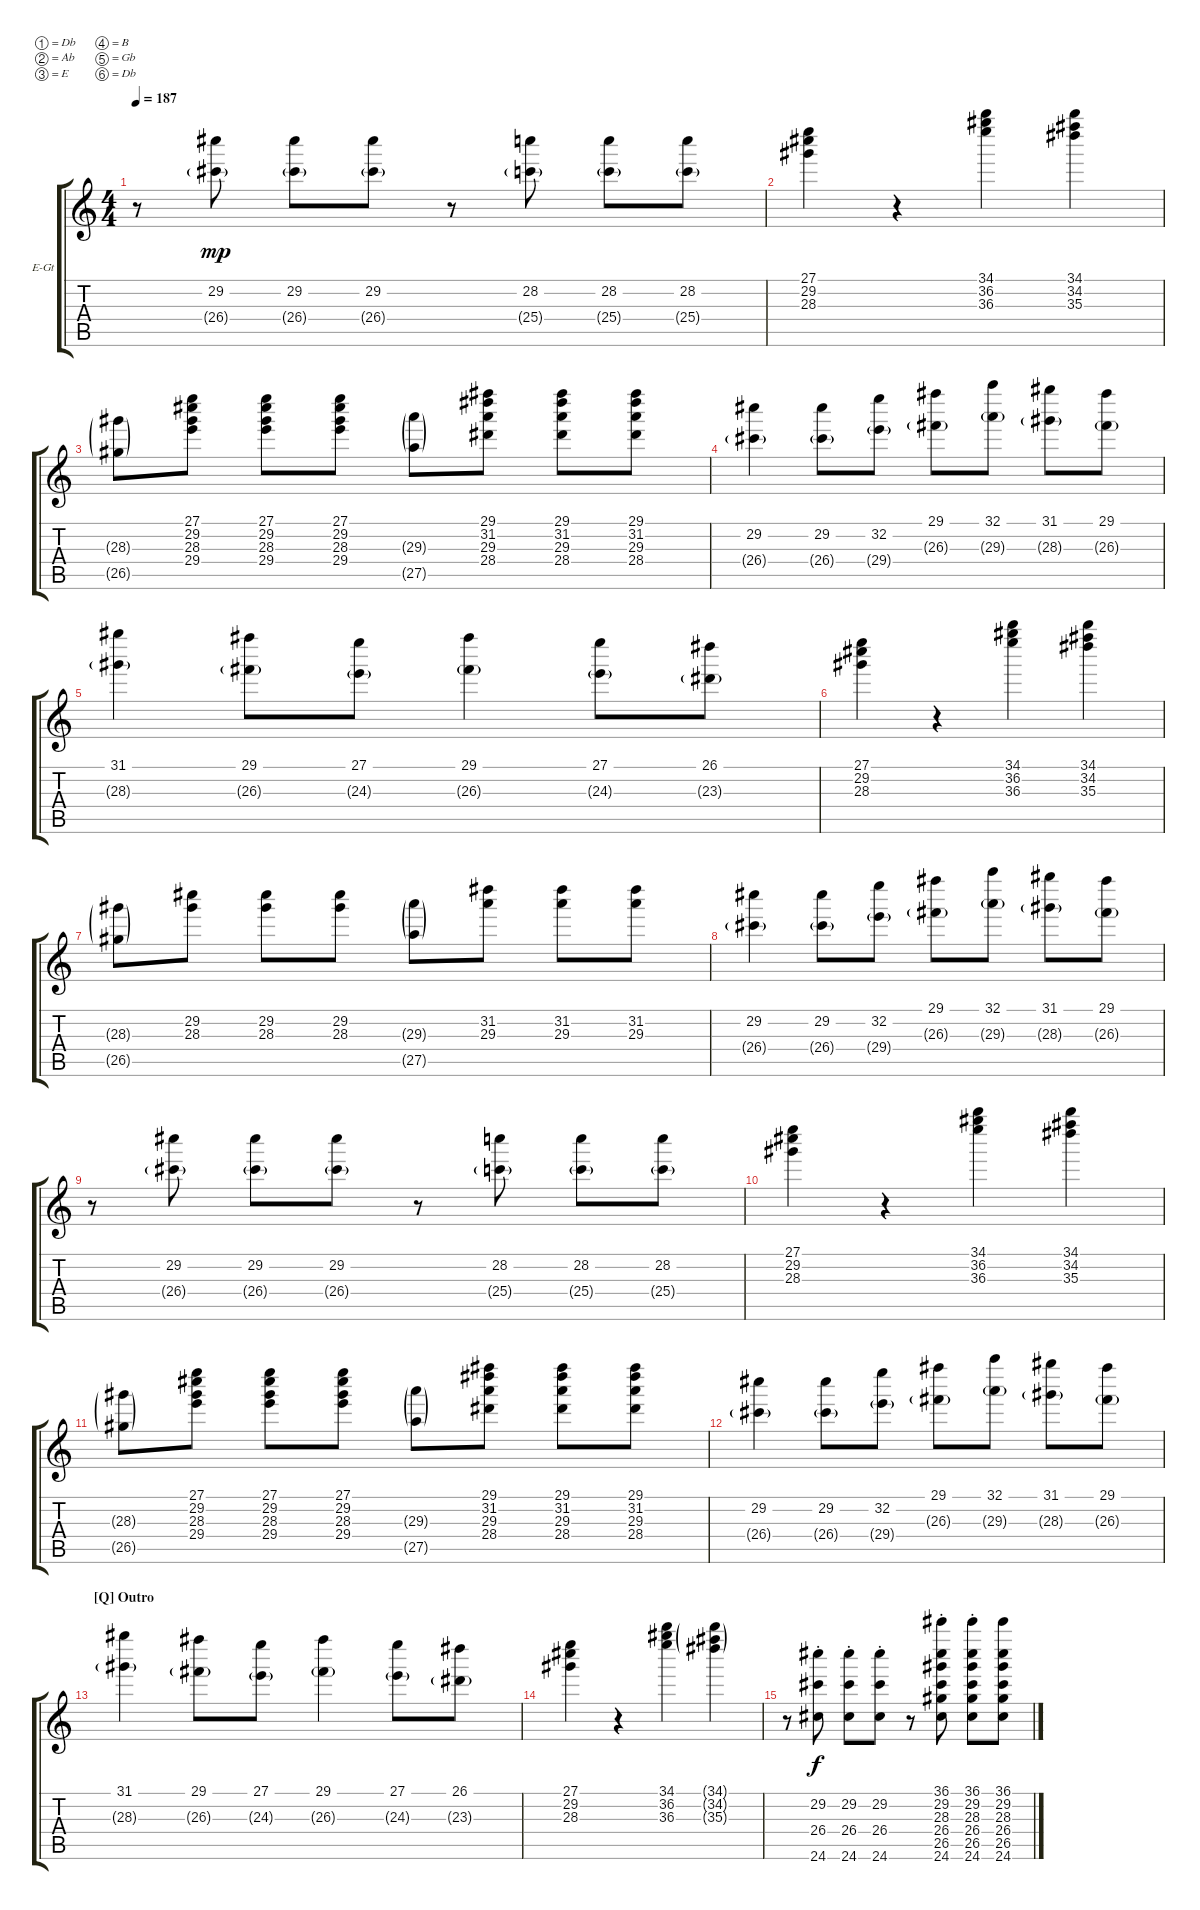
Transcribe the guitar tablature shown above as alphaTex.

\defaultSystemsLayout 4
\bracketExtendMode groupsimilarinstruments
\firstSystemTrackNameOrientation horizontal
\otherSystemsTrackNameOrientation horizontal
\track ("Synth III" "E-Gt") {instrument stringensemble1}
\staff {score tabs}
\tuning (Db4 Ab3 E3 B2 Gb2 Db2)
\displaytranspose 12
\ts (4 4)
\tempo 187
\clef g2
\scale
0.333333
\ks c
r.8{dy mp} (29.2 26.4{g}).8 (29.2 26.4{g}).8 (29.2 26.4{g}).8 r.8 (28.2 25.4{g}).8 (28.2 25.4{g}).8 (28.2 25.4{g}).8 |
\scale
0.333333 (27.1 29.2 28.3).4 r.4 (34.1 36.2 36.3).4 (34.1 34.2 35.3).4 |
\scale
0.333333 (28.3{g} 26.5{g}).8 (27.1 29.2 28.3 29.4).8 (27.1 29.2 28.3 29.4).8 (27.1 29.2 28.3 29.4).8 (29.3{g} 27.5{g}).8 (29.1 31.2 29.3 28.4).8 (29.1 31.2 29.3 28.4).8 (29.1 31.2 29.3 28.4).8 |
\scale
0.333333 (29.2 26.4{g}).4 (29.2 26.4{g}).8 (32.2 29.4{g}).8 (29.1 26.3{g}).8 (32.1 29.3{g}).8 (31.1 28.3{g}).8 (29.1 26.3{g}).8 |
\scale
0.333333 (31.1 28.3{g}).4 (29.1 26.3{g}).8 (27.1 24.3{g}).8 (29.1 26.3{g}).4 (27.1 24.3{g}).8 (26.1 23.3{g}).8 |
\scale
0.333333 (27.1 29.2 28.3).4 r.4 (34.1 36.2 36.3).4 (34.1 34.2 35.3).4 |
\scale
0.333333 (28.3{g} 26.5{g}).8 (29.2 28.3).8 (29.2 28.3).8 (29.2 28.3).8 (29.3{g} 27.5{g}).8 (31.2 29.3).8 (31.2 29.3).8 (31.2 29.3).8 |
\scale
0.333333 (29.2 26.4{g}).4 (29.2 26.4{g}).8 (32.2 29.4{g}).8 (29.1 26.3{g}).8 (32.1 29.3{g}).8 (31.1 28.3{g}).8 (29.1 26.3{g}).8 |
\scale
0.333333 r.8 (29.2 26.4{g}).8 (29.2 26.4{g}).8 (29.2 26.4{g}).8 r.8 (28.2 25.4{g}).8 (28.2 25.4{g}).8 (28.2 25.4{g}).8 |
\scale
0.333333 (27.1 29.2 28.3).4 r.4 (34.1 36.2 36.3).4 (34.1 34.2 35.3).4 |
\scale
0.333333 (28.3{g} 26.5{g}).8 (27.1 29.2 28.3 29.4).8 (27.1 29.2 28.3 29.4).8 (27.1 29.2 28.3 29.4).8 (29.3{g} 27.5{g}).8 (29.1 31.2 29.3 28.4).8 (29.1 31.2 29.3 28.4).8 (29.1 31.2 29.3 28.4).8 |
\scale
0.333333 (29.2 26.4{g}).4 (29.2 26.4{g}).8 (32.2 29.4{g}).8 (29.1 26.3{g}).8 (32.1 29.3{g}).8 (31.1 28.3{g}).8 (29.1 26.3{g}).8 |
\section ("Q" "Outro")
\scale
0.333333 (31.1 28.3{g}).4 (29.1 26.3{g}).8 (27.1 24.3{g}).8 (29.1 26.3{g}).4 (27.1 24.3{g}).8 (26.1 23.3{g}).8 |
(27.1 29.2 28.3).4 r.4 (34.1 36.2 36.3).4 (34.1{g} 34.2{g} 35.3{g}).4 |
r.8 (29.2{st} 26.4{st} 24.6{st}).8{dy f} (29.2{st} 26.4{st} 24.6{st}).8 (29.2{st} 26.4{st} 24.6{st}).8 r.8 (29.2{st} 26.4{st} 24.6{st} 36.1{st} 28.3{st} 26.5{st}).8 (29.2{st} 26.4{st} 24.6{st} 36.1{st} 28.3{st} 26.5{st}).8 (29.2 26.4 24.6 36.1 28.3 26.5).8
